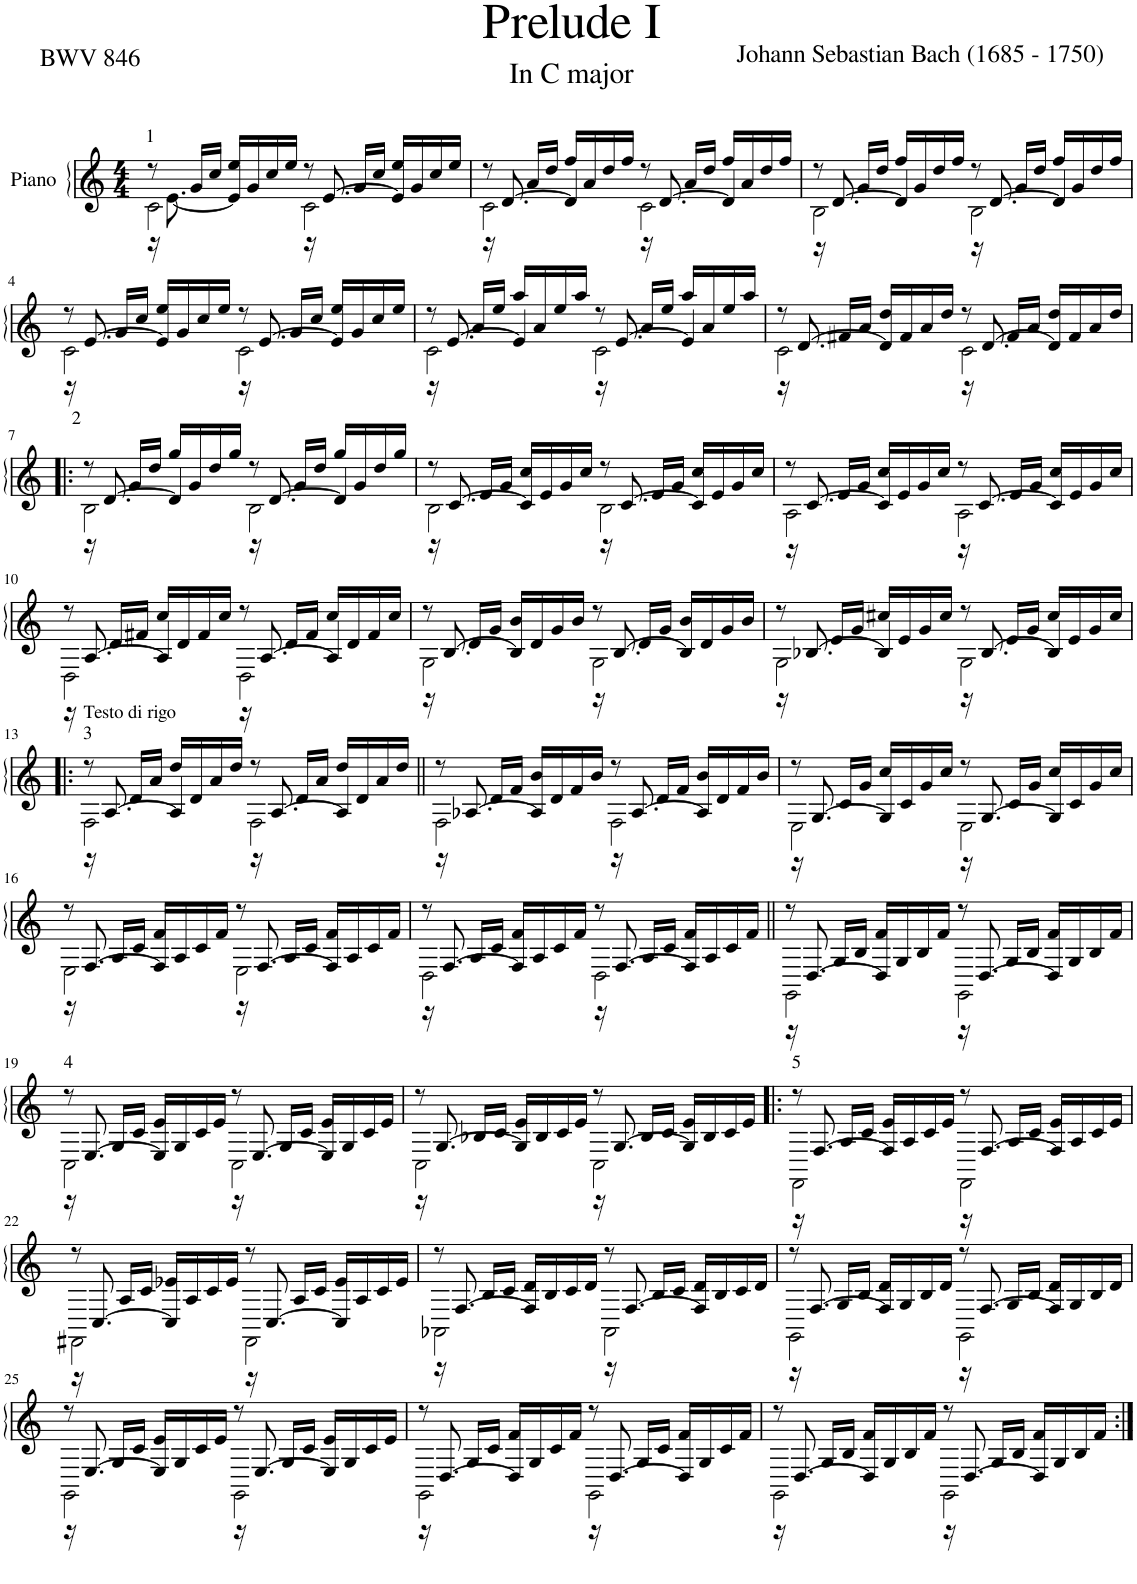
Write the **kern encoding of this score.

**kern
*part1
*staff1
*I"Piano
*I'Pno
*clefG2
*k[]
*M4/4
=1
*^
*	*^
!LO:TX:a:t=1	!	!
8r	2c\	16r
.	.	[8.e\
16g/LL	.	.
16cc/JJ	.	.
16ee/LL	.	4e/]
16g/	.	.
16cc/	.	.
16ee/JJ	.	.
8r	2c\	16r
.	.	[8.e/
16g/LL	.	.
16cc/JJ	.	.
16ee/LL	.	4e/]
16g/	.	.
16cc/	.	.
16ee/JJ	.	.
=2	=2	=2
8r	2c\	16r
.	.	[8.d/
16a/LL	.	.
16dd/JJ	.	.
16ff/LL	.	4d/]
16a/	.	.
16dd/	.	.
16ff/JJ	.	.
8r	2c\	16r
.	.	[8.d/
16a/LL	.	.
16dd/JJ	.	.
16ff/LL	.	4d/]
16a/	.	.
16dd/	.	.
16ff/JJ	.	.
=3	=3	=3
8r	2B\	16r
.	.	[8.d/
16g/LL	.	.
16dd/JJ	.	.
16ff/LL	.	4d/]
16g/	.	.
16dd/	.	.
16ff/JJ	.	.
8r	2B\	16r
.	.	[8.d/
16g/LL	.	.
16dd/JJ	.	.
16ff/LL	.	4d/]
16g/	.	.
16dd/	.	.
16ff/JJ	.	.
!!LO:LB:g=z	!!	!!
=4	=4	=4
8r	2c\	16r
.	.	[8.e/
16g/LL	.	.
16cc/JJ	.	.
16ee/LL	.	4e/]
16g/	.	.
16cc/	.	.
16ee/JJ	.	.
8r	2c\	16r
.	.	[8.e/
16g/LL	.	.
16cc/JJ	.	.
16ee/LL	.	4e/]
16g/	.	.
16cc/	.	.
16ee/JJ	.	.
=5	=5	=5
8r	2c\	16r
.	.	[8.e/
16a/LL	.	.
16ee/JJ	.	.
16aa/LL	.	4e/]
16a/	.	.
16ee/	.	.
16aa/JJ	.	.
8r	2c\	16r
.	.	[8.e/
16a/LL	.	.
16ee/JJ	.	.
16aa/LL	.	4e/]
16a/	.	.
16ee/	.	.
16aa/JJ	.	.
=6	=6	=6
8r	2c\	16r
.	.	[8.d/
16f#X/LL	.	.
16a/JJ	.	.
16dd/LL	.	4d/]
16f#/	.	.
16a/	.	.
16dd/JJ	.	.
8r	2c\	16r
.	.	[8.d/
16f#/LL	.	.
16a/JJ	.	.
16dd/LL	.	4d/]
16f#/	.	.
16a/	.	.
16dd/JJ	.	.
!!LO:LB:g=z	!!	!!
=7!|:	=7!|:	=7!|:
!LO:TX:a:t=2	!	!
8r	2B\	16r
.	.	[8.d/
16g/LL	.	.
16dd/JJ	.	.
16gg/LL	.	4d/]
16g/	.	.
16dd/	.	.
16gg/JJ	.	.
8r	2B\	16r
.	.	[8.d/
16g/LL	.	.
16dd/JJ	.	.
16gg/LL	.	4d/]
16g/	.	.
16dd/	.	.
16gg/JJ	.	.
=8	=8	=8
8r	2B\	16r
.	.	[8.c/
16e/LL	.	.
16g/JJ	.	.
16cc/LL	.	4c/]
16e/	.	.
16g/	.	.
16cc/JJ	.	.
8r	2B\	16r
.	.	[8.c/
16e/LL	.	.
16g/JJ	.	.
16cc/LL	.	4c/]
16e/	.	.
16g/	.	.
16cc/JJ	.	.
=9	=9	=9
8r	2A\	16r
.	.	[8.c/
16e/LL	.	.
16g/JJ	.	.
16cc/LL	.	4c/]
16e/	.	.
16g/	.	.
16cc/JJ	.	.
8r	2A\	16r
.	.	[8.c/
16e/LL	.	.
16g/JJ	.	.
16cc/LL	.	4c/]
16e/	.	.
16g/	.	.
16cc/JJ	.	.
!!LO:LB:g=z	!!	!!
=10	=10	=10
8r	2D\	16r
.	.	[8.A/
16d/LL	.	.
16f#X/JJ	.	.
16cc/LL	.	4A/]
16d/	.	.
16f#/	.	.
16cc/JJ	.	.
8r	2D\	16r
.	.	[8.A/
16d/LL	.	.
16f#/JJ	.	.
16cc/LL	.	4A/]
16d/	.	.
16f#/	.	.
16cc/JJ	.	.
=11	=11	=11
8r	2G\	16r
.	.	[8.B/
16d/LL	.	.
16g/JJ	.	.
16b/LL	.	4B/]
16d/	.	.
16g/	.	.
16b/JJ	.	.
8r	2G\	16r
.	.	[8.B/
16d/LL	.	.
16g/JJ	.	.
16b/LL	.	4B/]
16d/	.	.
16g/	.	.
16b/JJ	.	.
=12	=12	=12
8r	2G\	16r
.	.	[8.B-X/
16e/LL	.	.
16g/JJ	.	.
16cc#X/LL	.	4B-/]
16e/	.	.
16g/	.	.
16cc#/JJ	.	.
8r	2G\	16r
.	.	[8.B-/
16e/LL	.	.
16g/JJ	.	.
16cc#/LL	.	4B-/]
16e/	.	.
16g/	.	.
16cc#/JJ	.	.
!!LO:LB:g=z	!!	!!
=13!|:	=13!|:	=13!|:
!LO:TX:a:t=3	!	!
!LO:TX:a:t=Testo di rigo	!	!
8r	2F\	16r
.	.	[8.A/
16d/LL	.	.
16a/JJ	.	.
16dd/LL	.	4A/]
16d/	.	.
16a/	.	.
16dd/JJ	.	.
8r	2F\	16r
.	.	[8.A/
16d/LL	.	.
16a/JJ	.	.
16dd/LL	.	4A/]
16d/	.	.
16a/	.	.
16dd/JJ	.	.
=14||	=14||	=14||
8r	2F\	16r
.	.	[8.A-X/
16d/LL	.	.
16f/JJ	.	.
16b/LL	.	4A-/]
16d/	.	.
16f/	.	.
16b/JJ	.	.
8r	2F\	16r
.	.	[8.A-/
16d/LL	.	.
16f/JJ	.	.
16b/LL	.	4A-/]
16d/	.	.
16f/	.	.
16b/JJ	.	.
=15	=15	=15
8r	2E\	16r
.	.	[8.G/
16c/LL	.	.
16g/JJ	.	.
16cc/LL	.	4G/]
16c/	.	.
16g/	.	.
16cc/JJ	.	.
8r	2E\	16r
.	.	[8.G/
16c/LL	.	.
16g/JJ	.	.
16cc/LL	.	4G/]
16c/	.	.
16g/	.	.
16cc/JJ	.	.
!!LO:LB:g=z	!!	!!
=16	=16	=16
8r	2E\	16r
.	.	[8.F/
16A/LL	.	.
16c/JJ	.	.
16f/LL	.	4F/]
16A/	.	.
16c/	.	.
16f/JJ	.	.
8r	2E\	16r
.	.	[8.F/
16A/LL	.	.
16c/JJ	.	.
16f/LL	.	4F/]
16A/	.	.
16c/	.	.
16f/JJ	.	.
=17	=17	=17
8r	2D\	16r
.	.	[8.F/
16A/LL	.	.
16c/JJ	.	.
16f/LL	.	4F/]
16A/	.	.
16c/	.	.
16f/JJ	.	.
8r	2D\	16r
.	.	[8.F/
16A/LL	.	.
16c/JJ	.	.
16f/LL	.	4F/]
16A/	.	.
16c/	.	.
16f/JJ	.	.
=18||	=18||	=18||
8r	2GG\	16r
.	.	[8.D/
16G/LL	.	.
16B/JJ	.	.
16f/LL	.	4D/]
16G/	.	.
16B/	.	.
16f/JJ	.	.
8r	2GG\	16r
.	.	[8.D/
16G/LL	.	.
16B/JJ	.	.
16f/LL	.	4D/]
16G/	.	.
16B/	.	.
16f/JJ	.	.
!!LO:LB:g=z	!!	!!
=19	=19	=19
!LO:TX:a:t=4	!	!
8r	2C\	16r
.	.	[8.E/
16G/LL	.	.
16c/JJ	.	.
16e/LL	.	4E/]
16G/	.	.
16c/	.	.
16e/JJ	.	.
8r	2C\	16r
.	.	[8.E/
16G/LL	.	.
16c/JJ	.	.
16e/LL	.	4E/]
16G/	.	.
16c/	.	.
16e/JJ	.	.
=20	=20	=20
8r	2C\	16r
.	.	[8.G/
16B-X/LL	.	.
16c/JJ	.	.
16e/LL	.	4G/]
16B-/	.	.
16c/	.	.
16e/JJ	.	.
8r	2C\	16r
.	.	[8.G/
16B-/LL	.	.
16c/JJ	.	.
16e/LL	.	4G/]
16B-/	.	.
16c/	.	.
16e/JJ	.	.
=21!|:	=21!|:	=21!|:
!LO:TX:a:t=5	!	!
8r	2FF\	16r
.	.	[8.F/
16A/LL	.	.
16c/JJ	.	.
16e/LL	.	4F/]
16A/	.	.
16c/	.	.
16e/JJ	.	.
8r	2FF\	16r
.	.	[8.F/
16A/LL	.	.
16c/JJ	.	.
16e/LL	.	4F/]
16A/	.	.
16c/	.	.
16e/JJ	.	.
!!LO:LB:g=z	!!	!!
=22	=22	=22
8r	2FF#X\	16r
.	.	[8.C/
16A/LL	.	.
16c/JJ	.	.
16e-X/LL	.	4C/]
16A/	.	.
16c/	.	.
16e-/JJ	.	.
8r	2FF#\	16r
.	.	[8.C/
16A/LL	.	.
16c/JJ	.	.
16e-/LL	.	4C/]
16A/	.	.
16c/	.	.
16e-/JJ	.	.
=23	=23	=23
8r	2AA-X\	16r
.	.	[8.F/
16B/LL	.	.
16c/JJ	.	.
16d/LL	.	4F/]
16B/	.	.
16c/	.	.
16d/JJ	.	.
8r	2AA-\	16r
.	.	[8.F/
16B/LL	.	.
16c/JJ	.	.
16d/LL	.	4F/]
16B/	.	.
16c/	.	.
16d/JJ	.	.
=24	=24	=24
8r	2GG\	16r
.	.	[8.F/
16G/LL	.	.
16B/JJ	.	.
16d/LL	.	4F/]
16G/	.	.
16B/	.	.
16d/JJ	.	.
8r	2GG\	16r
.	.	[8.F/
16G/LL	.	.
16B/JJ	.	.
16d/LL	.	4F/]
16G/	.	.
16B/	.	.
16d/JJ	.	.
!!LO:LB:g=z	!!	!!
=25	=25	=25
8r	2GG\	16r
.	.	[8.E/
16G/LL	.	.
16c/JJ	.	.
16e/LL	.	4E/]
16G/	.	.
16c/	.	.
16e/JJ	.	.
8r	2GG\	16r
.	.	[8.E/
16G/LL	.	.
16c/JJ	.	.
16e/LL	.	4E/]
16G/	.	.
16c/	.	.
16e/JJ	.	.
=26	=26	=26
8r	2GG\	16r
.	.	[8.D/
16G/LL	.	.
16c/JJ	.	.
16f/LL	.	4D/]
16G/	.	.
16c/	.	.
16f/JJ	.	.
8r	2GG\	16r
.	.	[8.D/
16G/LL	.	.
16c/JJ	.	.
16f/LL	.	4D/]
16G/	.	.
16c/	.	.
16f/JJ	.	.
=27	=27	=27
8r	2GG\	16r
.	.	[8.D/
16G/LL	.	.
16B/JJ	.	.
16f/LL	.	4D/]
16G/	.	.
16B/	.	.
16f/JJ	.	.
8r	2GG\	16r
.	.	[8.D/
16G/LL	.	.
16B/JJ	.	.
16f/LL	.	4D/]
16G/	.	.
16B/	.	.
16f/JJ	.	.
*v	*v	*v
=:|!
*-
